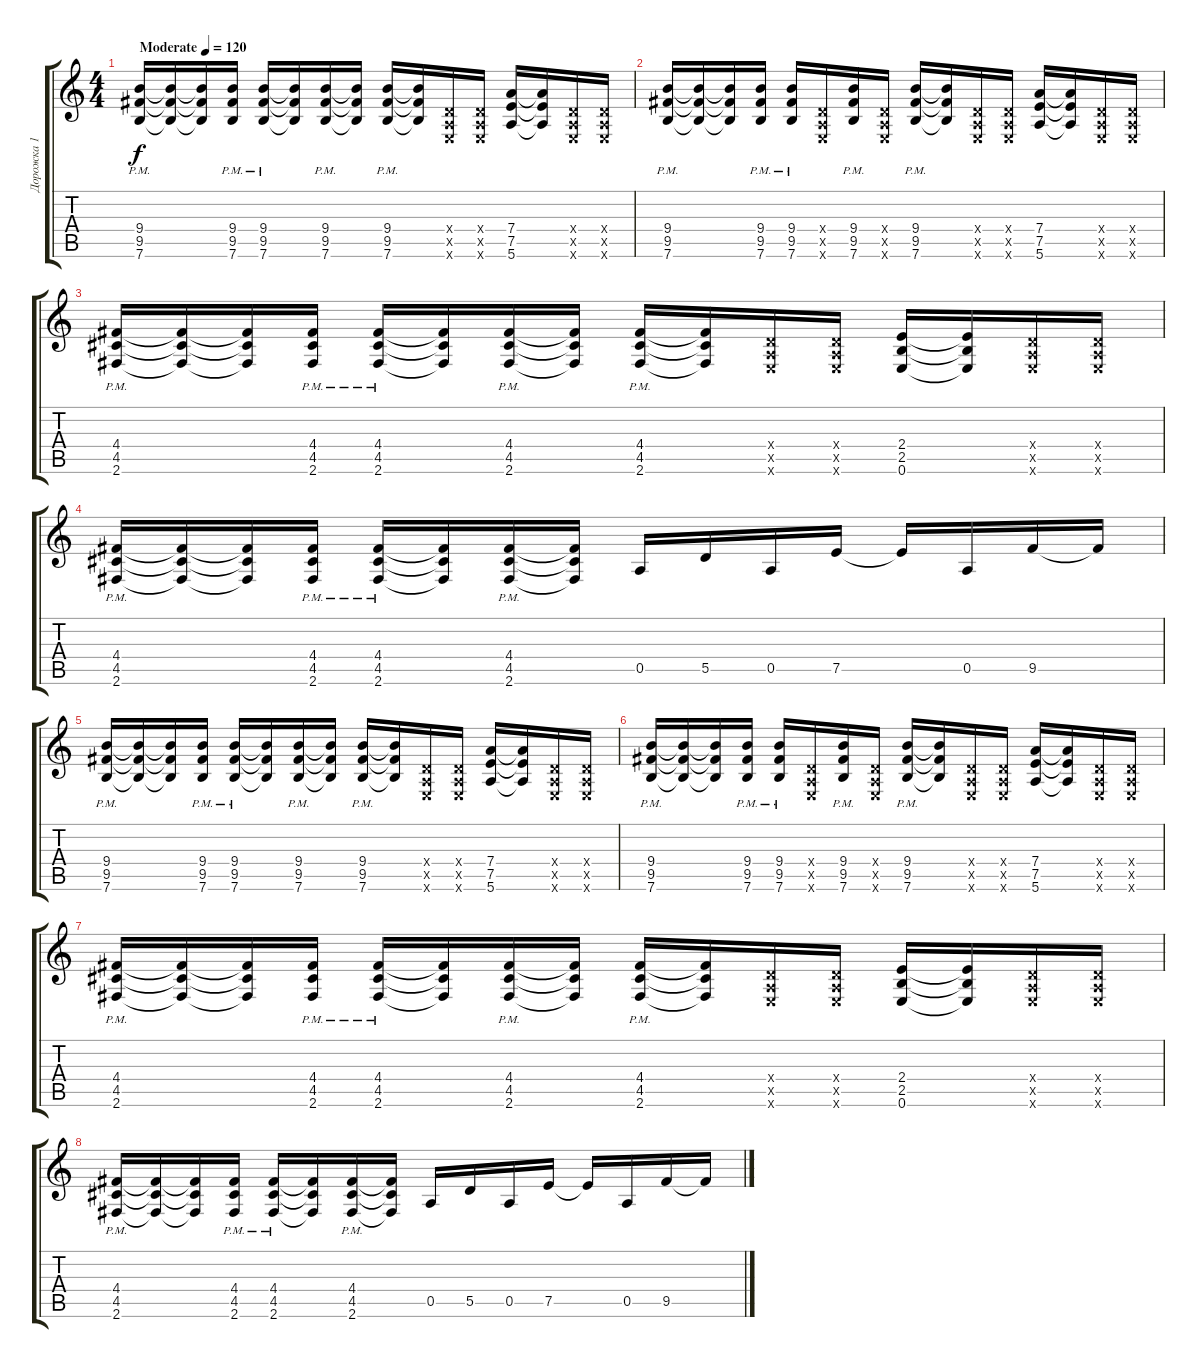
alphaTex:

\track ("Дорожка 1" "Дорожка 1") {instrument distortionguitar}
\staff {score tabs}
\tuning (E4 B3 G3 D3 A2 E2) {hide}
\ts (4 4)
\tempo (120 "Moderate")
\clef g2
\ks c
(9.4 9.5 7.6{pm}).16{dy f instrument distortionguitar} (9.4{t} 9.5{t} 7.6{t}).16 (9.4{t} 9.5{t} 7.6{t}).16 (9.4{pm} 9.5 7.6).16 (9.4{pm} 9.5 7.6).16 (9.4{t} 9.5{t} 7.6{t}).16 (9.4{pm} 9.5 7.6).16 (9.4{t} 9.5{t} 7.6{t}).16 (9.4{pm} 9.5 7.6).16 (9.4{t} 9.5{t} 7.6{t}).16 (0.4{x} 0.5{x} 0.6{x}).16 (0.4{x} 0.5{x} 0.6{x}).16 (7.4 7.5 5.6).16 (7.4{t} 7.5{t} 5.6{t}).16 (0.4{x} 0.5{x} 0.6{x}).16 (0.4{x} 0.5{x} 0.6{x}).16 |
(9.4 9.5 7.6{pm}).16 (9.4{t} 9.5{t} 7.6{t}).16 (9.4{t} 9.5{t} 7.6{t}).16 (9.4{pm} 9.5 7.6).16 (9.4{pm} 9.5 7.6).16 (0.4{x} 0.5{x} 0.6{x}).16 (9.4{pm} 9.5 7.6).16 (0.4{x} 0.5{x} 0.6{x}).16 (9.4{pm} 9.5 7.6).16 (9.4{t} 9.5{t} 7.6{t}).16 (0.4{x} 0.5{x} 0.6{x}).16 (0.4{x} 0.5{x} 0.6{x}).16 (7.4 7.5 5.6).16 (7.4{t} 7.5{t} 5.6{t}).16 (0.4{x} 0.5{x} 0.6{x}).16 (0.4{x} 0.5{x} 0.6{x}).16 |
(4.4{pm} 4.5{pm} 2.6).16 (4.4{t} 4.5{t} 2.6{t}).16 (4.4{t} 4.5{t} 2.6{t}).16 (4.4{pm} 4.5 2.6).16 (4.4{pm} 4.5 2.6).16 (4.4{t} 4.5{t} 2.6{t}).16 (4.4{pm} 4.5 2.6).16 (4.4{t} 4.5{t} 2.6{t}).16 (4.4{pm} 4.5 2.6).16 (4.4{t} 4.5{t} 2.6{t}).16 (0.4{x} 0.5{x} 0.6{x}).16 (0.4{x} 0.5{x} 0.6{x}).16 (2.4 2.5 0.6).16 (2.4{t} 2.5{t} 0.6{t}).16 (0.4{x} 0.5{x} 0.6{x}).16 (0.4{x} 0.5{x} 0.6{x}).16 |
(4.4{pm} 4.5 2.6).16 (4.4{t} 4.5{t} 2.6{t}).16 (4.4{t} 4.5{t} 2.6{t}).16 (4.4{pm} 4.5 2.6).16 (4.4{pm} 4.5 2.6).16 (4.4{t} 4.5{t} 2.6{t}).16 (4.4{pm} 4.5 2.6).16 (4.4{t} 4.5{t} 2.6{t}).16 0.5.16 5.5.16 0.5.16 7.5.16 7.5{t}.16 0.5.16 9.5.16 9.5{t}.16 |
(9.4 9.5 7.6{pm}).16 (9.4{t} 9.5{t} 7.6{t}).16 (9.4{t} 9.5{t} 7.6{t}).16 (9.4{pm} 9.5 7.6).16 (9.4{pm} 9.5 7.6).16 (9.4{t} 9.5{t} 7.6{t}).16 (9.4{pm} 9.5 7.6).16 (9.4{t} 9.5{t} 7.6{t}).16 (9.4{pm} 9.5 7.6).16 (9.4{t} 9.5{t} 7.6{t}).16 (0.4{x} 0.5{x} 0.6{x}).16 (0.4{x} 0.5{x} 0.6{x}).16 (7.4 7.5 5.6).16 (7.4{t} 7.5{t} 5.6{t}).16 (0.4{x} 0.5{x} 0.6{x}).16 (0.4{x} 0.5{x} 0.6{x}).16 |
(9.4 9.5 7.6{pm}).16 (9.4{t} 9.5{t} 7.6{t}).16 (9.4{t} 9.5{t} 7.6{t}).16 (9.4{pm} 9.5 7.6).16 (9.4{pm} 9.5 7.6).16 (0.4{x} 0.5{x} 0.6{x}).16 (9.4{pm} 9.5 7.6).16 (0.4{x} 0.5{x} 0.6{x}).16 (9.4{pm} 9.5 7.6).16 (9.4{t} 9.5{t} 7.6{t}).16 (0.4{x} 0.5{x} 0.6{x}).16 (0.4{x} 0.5{x} 0.6{x}).16 (7.4 7.5 5.6).16 (7.4{t} 7.5{t} 5.6{t}).16 (0.4{x} 0.5{x} 0.6{x}).16 (0.4{x} 0.5{x} 0.6{x}).16 |
(4.4{pm} 4.5{pm} 2.6).16 (4.4{t} 4.5{t} 2.6{t}).16 (4.4{t} 4.5{t} 2.6{t}).16 (4.4{pm} 4.5 2.6).16 (4.4{pm} 4.5 2.6).16 (4.4{t} 4.5{t} 2.6{t}).16 (4.4{pm} 4.5 2.6).16 (4.4{t} 4.5{t} 2.6{t}).16 (4.4{pm} 4.5 2.6).16 (4.4{t} 4.5{t} 2.6{t}).16 (0.4{x} 0.5{x} 0.6{x}).16 (0.4{x} 0.5{x} 0.6{x}).16 (2.4 2.5 0.6).16 (2.4{t} 2.5{t} 0.6{t}).16 (0.4{x} 0.5{x} 0.6{x}).16 (0.4{x} 0.5{x} 0.6{x}).16 |
(4.4{pm} 4.5 2.6).16 (4.4{t} 4.5{t} 2.6{t}).16 (4.4{t} 4.5{t} 2.6{t}).16 (4.4{pm} 4.5 2.6).16 (4.4{pm} 4.5 2.6).16 (4.4{t} 4.5{t} 2.6{t}).16 (4.4{pm} 4.5 2.6).16 (4.4{t} 4.5{t} 2.6{t}).16 0.5.16 5.5.16 0.5.16 7.5.16 7.5{t}.16 0.5.16 9.5.16 9.5{t}.16
